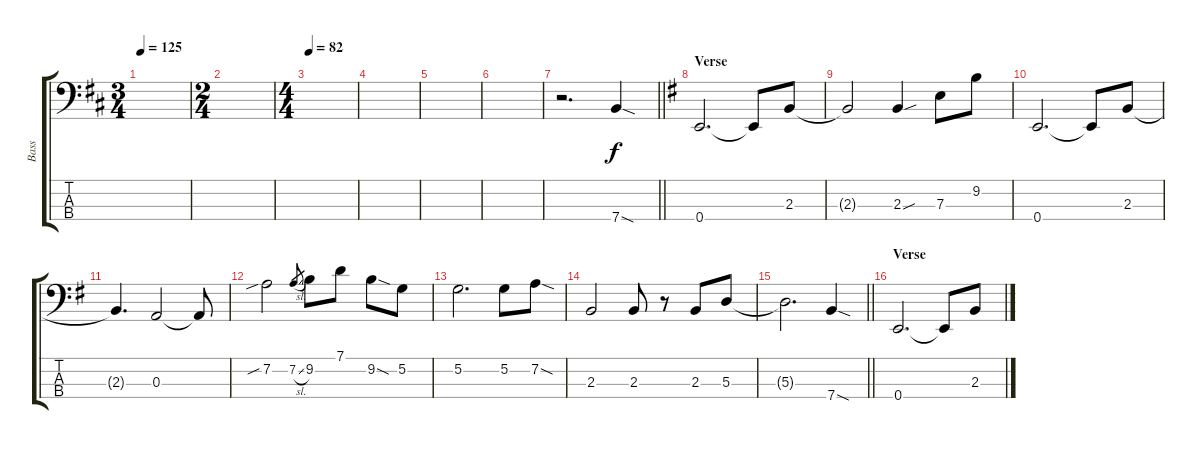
\track ("Bass" "Bass") {instrument electricbassfinger}
\staff {score tabs}
\tuning (G2 D2 A1 E1) {hide}
\ts (3 4)
\tempo 125
\clef f4
\ks d
|
\ts (2 4)
|
\ts (4 4)
\tempo 82
|
|
|
|
\barLineRight lightlight
r.2{d} 7.4{sod}.4 |
\section ("" "Verse")
\ks eminor
0.4.2{d} 0.4{t}.8 2.3.8 |
2.3{t}.2 2.3{sou}.4 7.3.8 9.2.8 |
0.4.2{d} 0.4{t}.8 2.3.8 |
2.3{t}.4{d} 0.3.2 0.3{t}.8 |
7.2{sib}.2 7.2{sl}.8{gr} 9.2.8 7.1.8 9.2{sod}.8 5.2.8 |
5.2.2{d} 5.2.8 7.2{sod}.8 |
2.3.2 2.3.8 r.8 2.3.8 5.3.8 |
\barLineRight lightlight
5.3{t}.2{d} 7.4{sod}.4 |
\section ("" "Verse")
0.4.2{d} 0.4{t}.8 2.3.8
